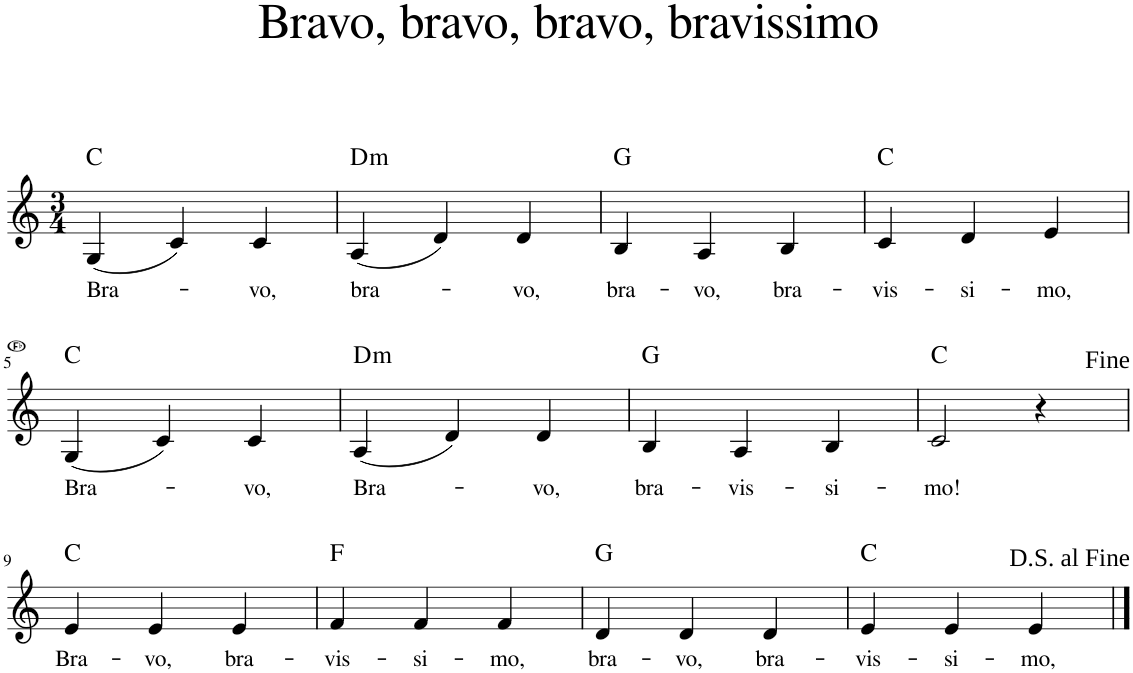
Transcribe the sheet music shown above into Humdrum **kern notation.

**kern	**text	**harte
*part1	*part1	*part1
*staff1	*staff1	*
*I"Piano	*	*
*I'Pno	*	*
*clefG2	*	*
*k[]	*	*
*M3/4	*	*
=1	=1	=1
!	!LO:LY:b	!
(4G/	Bra-	C:maj
4c/)	.	.
!	!LO:LY:b	!
4c/	-vo,	.
=2	=2	=2
!	!LO:LY:b	!LO:H:kt=m
(4A/	bra-	D:min
4d/)	.	.
!	!LO:LY:b	!
4d/	-vo,	.
=3	=3	=3
!	!LO:LY:b	!
4B/	bra-	G:maj
!	!LO:LY:b	!
4A/	-vo,	.
!	!LO:LY:b	!
4B/	bra-	.
=4	=4	=4
!	!LO:LY:b	!
4c/	-vis-	C:maj
!	!LO:LY:b	!
4d/	-si-	.
!	!LO:LY:b	!
4e/	-mo,	.
!!LO:LB:g=z
=5	=5	=5
!	!LO:LY:b	!
(4G/	Bra-	C:maj
4c/)	.	.
!	!LO:LY:b	!
4c/	-vo,	.
=6	=6	=6
!	!LO:LY:b	!LO:H:kt=m
(4A/	Bra-	D:min
4d/)	.	.
!	!LO:LY:b	!
4d/	-vo,	.
=7	=7	=7
!	!LO:LY:b	!
4B/	bra-	G:maj
!	!LO:LY:b	!
4A/	-vis-	.
!	!LO:LY:b	!
4B/	-si-	.
=8	=8	=8
!	!LO:LY:b	!
2c/	-mo!	C:maj
4r	.	.
!LO:TX:a:t=<font face="Times New Roman"/>Fine	!	!
!!LO:LB:g=z
=9	=9	=9
!	!LO:LY:b	!
4e/	Bra-	C:maj
!	!LO:LY:b	!
4e/	-vo,	.
!	!LO:LY:b	!
4e/	bra-	.
=10	=10	=10
!	!LO:LY:b	!
4f/	-vis-	F:maj
!	!LO:LY:b	!
4f/	-si-	.
!	!LO:LY:b	!
4f/	-mo,	.
=11	=11	=11
!	!LO:LY:b	!
4d/	bra-	G:maj
!	!LO:LY:b	!
4d/	-vo,	.
!	!LO:LY:b	!
4d/	bra-	.
=12	=12	=12
!	!LO:LY:b	!
4e/	-vis-	C:maj
!	!LO:LY:b	!
4e/	-si-	.
!	!LO:LY:b	!
4e/	-mo,	.
!LO:TX:a:t=<font face="Times New Roman"/>D.S. al Fine	!	!
==	==	==
*-	*-	*-
